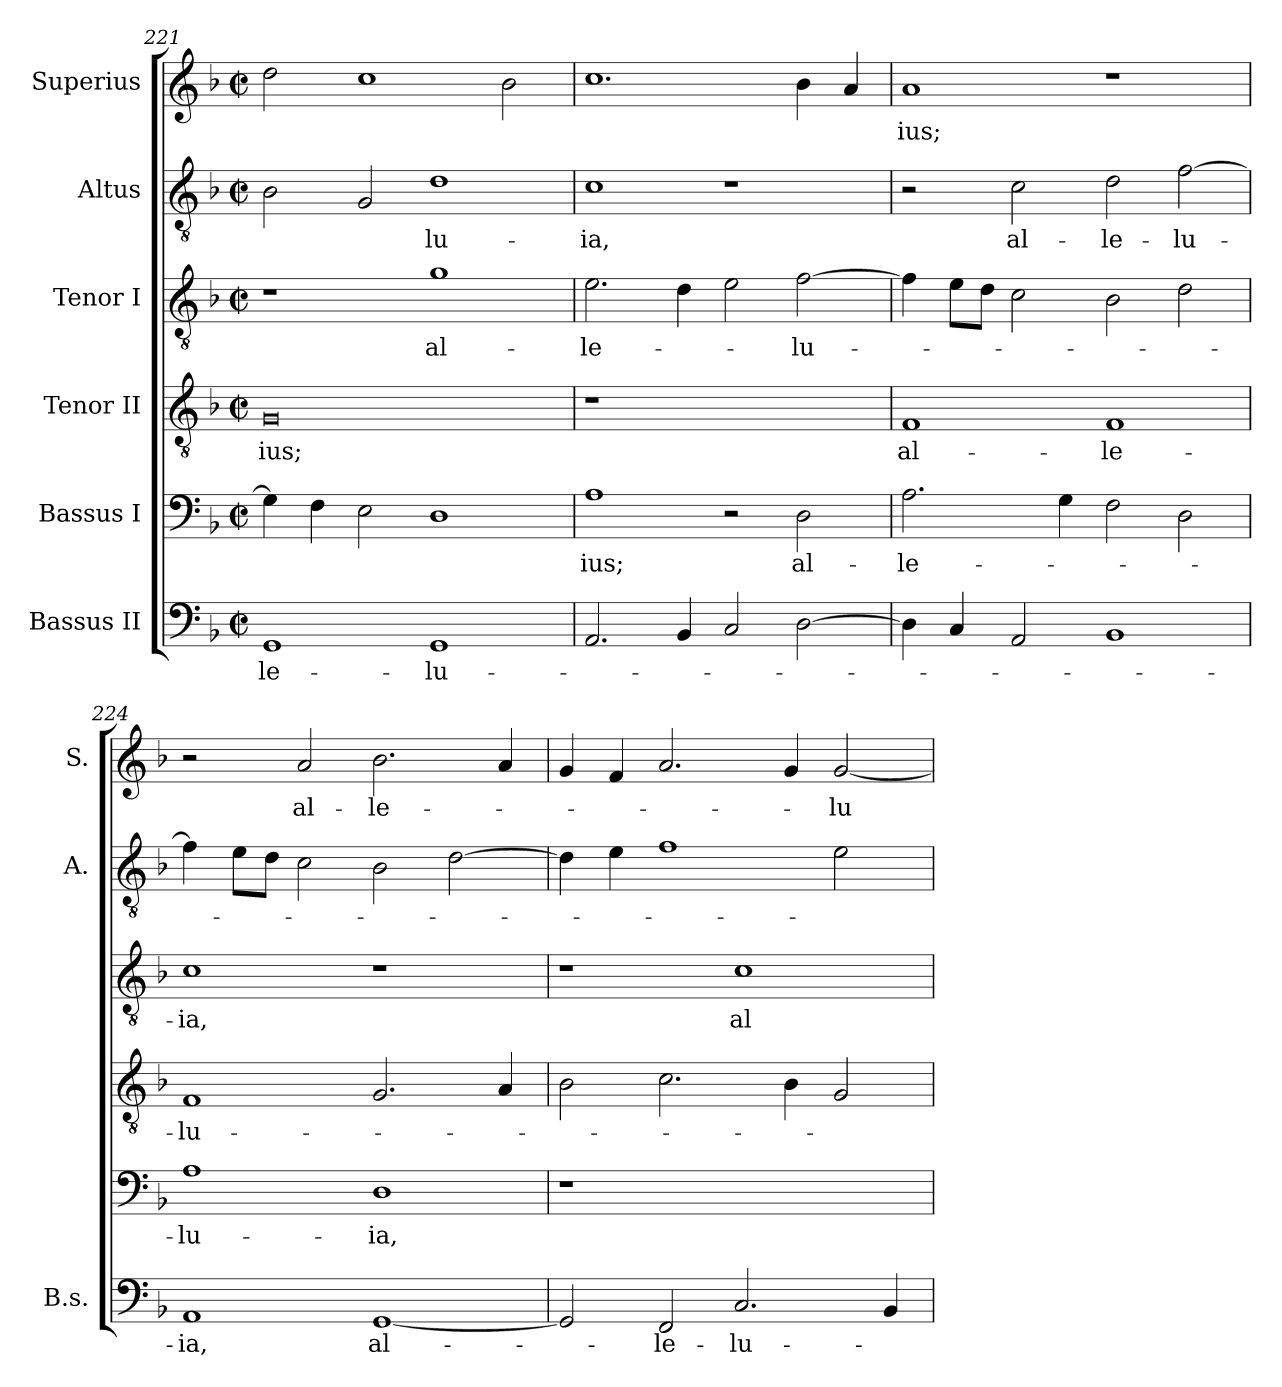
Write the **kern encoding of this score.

**kern	**text	**kern	**text	**kern	**text	**kern	**text	**kern	**text	**kern	**text
*part6	*part6	*part5	*part5	*part4	*part4	*part3	*part3	*part2	*part2	*part1	*part1
*staff6	*staff6	*staff5	*staff5	*staff4	*staff4	*staff3	*staff3	*staff2	*staff2	*staff1	*staff1
*I"Bassus II	*	*I"Bassus I	*	*I"Tenor II	*	*I"Tenor I	*	*I"Altus	*	*I"Superius	*
*I'B.s.	*	*	*	*	*	*	*	*I'A.	*	*I'S.	*
*clefF4	*	*clefF4	*	*clefGv2	*	*clefGv2	*	*clefGv2	*	*clefG2	*
*	*	*	*	*ITrd7c12	*	*ITrd7c12	*	*ITrd7c12	*	*	*
*k[b-]	*	*k[b-]	*	*k[b-]	*	*k[b-]	*	*k[b-]	*	*k[b-]	*
*F:	*	*F:	*	*F:	*	*F:	*	*F:	*	*F:	*
*M2/2	*	*M2/2	*	*M2/2	*	*M2/2	*	*M2/2	*	*M2/2	*
*met(c|)	*	*met(c|)	*	*met(c|)	*	*met(c|)	*	*met(c|)	*	*met(c|)	*
=221	=221	=221	=221	=221	=221	=221	=221	=221	=221	=221	=221
!	!LO:LY:b:color=#000000	!	!	!	!	!	!	!	!	!	!
!	!	!	!	!	!LO:LY:b:color=#000000	!	!	!	!	!	!
1GGi	-le-	4Gi\]	.	0GGi	-ius;	1r	.	2BB-i\	.	2ddi\	.
.	.	4Fi\	.	.	.	.	.	.	.	.	.
.	.	2Ei\	.	.	.	.	.	2GGi/	.	1cci	.
!	!LO:LY:b:color=#000000	!	!	!	!	!	!	!	!	!	!
!	!	!	!	!	!	!	!LO:LY:b:color=#000000	!	!	!	!
!	!	!	!	!	!	!	!	!	!LO:LY:b:color=#000000	!	!
1GGi	-lu-	1Di	.	.	.	1Gi	al-	1Di	-lu-	.	.
.	.	.	.	.	.	.	.	.	.	2b-i\	.
=222	=222	=222	=222	=222	=222	=222	=222	=222	=222	=222	=222
!	!	!	!LO:LY:b:color=#000000	!LO:N:vis=1	!	!	!	!	!	!	!
!	!	!	!	!	!	!	!LO:LY:b:color=#000000	!	!	!	!
!	!	!	!	!	!	!	!	!	!LO:LY:b:color=#000000	!	!
2.AAi/	.	1Ai	-ius;	1r	.	2.Ei\	-le-	1Ci	-ia,	1.cci	.
4BB-i/	.	.	.	.	.	4Di\	.	.	.	.	.
2Ci/	.	2r	.	1ryy	.	2Ei\	.	1r	.	.	.
!	!	!	!LO:LY:b:color=#000000	!	!	!	!	!	!	!	!
!	!	!	!	!	!	!	!LO:LY:b:color=#000000	!	!	!	!
[>2Di\	.	2Di\	al-	.	.	[>2Fi\	-lu-	.	.	4b-i\	.
.	.	.	.	.	.	.	.	.	.	4ai/	.
=223	=223	=223	=223	=223	=223	=223	=223	=223	=223	=223	=223
!	!	!	!LO:LY:b:color=#000000	!	!	!	!	!	!	!	!
!	!	!	!	!	!LO:LY:b:color=#000000	!	!	!	!	!	!
!	!	!	!	!	!	!	!	!	!	!	!LO:LY:b:color=#000000
4Di\]	.	2.Ai\	-le-	1FFi	al-	4Fi\]	.	2r	.	1ai	-ius;
4Ci/	.	.	.	.	.	8Ei\L	.	.	.	.	.
.	.	.	.	.	.	8Di\J	.	.	.	.	.
!	!	!	!	!	!	!	!	!	!LO:LY:b:color=#000000	!	!
2AAi/	.	.	.	.	.	2Ci\	.	2Ci\	al-	.	.
.	.	4Gi\	.	.	.	.	.	.	.	.	.
!	!	!	!	!	!LO:LY:b:color=#000000	!	!	!	!	!	!
!	!	!	!	!	!	!	!	!	!LO:LY:b:color=#000000	!	!
1BB-i	.	2Fi\	.	1FFi	-le-	2BB-i\	.	2Di\	-le-	1r	.
!	!	!	!	!	!	!	!	!	!LO:LY:b:color=#000000	!	!
.	.	2Di\	.	.	.	2Di\	.	[>2Fi\	-lu-	.	.
!!LO:LB:g=z
=224	=224	=224	=224	=224	=224	=224	=224	=224	=224	=224	=224
!	!LO:LY:b:color=#000000	!	!	!	!	!	!	!	!	!	!
!	!	!	!LO:LY:b:color=#000000	!	!	!	!	!	!	!	!
!	!	!	!	!	!LO:LY:b:color=#000000	!	!	!	!	!	!
!	!	!	!	!	!	!	!LO:LY:b:color=#000000	!	!	!	!
1AAi	-ia,	1Ai	-lu-	1FFi	-lu-	1Ci	-ia,	4Fi\]	.	2r	.
.	.	.	.	.	.	.	.	8Ei\L	.	.	.
.	.	.	.	.	.	.	.	8Di\J	.	.	.
!	!	!	!	!	!	!	!	!	!	!	!LO:LY:b:color=#000000
.	.	.	.	.	.	.	.	2Ci\	.	2ai/	al-
!	!LO:LY:b:color=#000000	!	!	!	!	!	!	!	!	!	!
!	!	!	!LO:LY:b:color=#000000	!	!	!	!	!	!	!	!
!	!	!	!	!	!	!	!	!	!	!	!LO:LY:b:color=#000000
[<1GGi	al-	1Di	-ia,	2.GGi/	.	1r	.	2BB-i\	.	2.b-i\	-le-
.	.	.	.	.	.	.	.	[>2Di\	.	.	.
.	.	.	.	4AAi/	.	.	.	.	.	4ai/	.
=225	=225	=225	=225	=225	=225	=225	=225	=225	=225	=225	=225
!	!	!LO:N:vis=1	!	!	!	!	!	!	!	!	!
2GGi/]	.	1r	.	2BB-i\	.	1r	.	4Di\]	.	4gi/	.
.	.	.	.	.	.	.	.	4Ei\	.	4fi/	.
!	!LO:LY:b:color=#000000	!	!	!	!	!	!	!	!	!	!
2FFi/	-le-	.	.	2.Ci\	.	.	.	1Fi	.	2.ai/	.
!	!LO:LY:b:color=#000000	!	!	!	!	!	!	!	!	!	!
!	!	!	!	!	!	!	!LO:LY:b:color=#000000	!	!	!	!
2.Ci/	-lu-	1ryy	.	.	.	1Ci	al-	.	.	.	.
.	.	.	.	4BB-i\	.	.	.	.	.	4gi/	.
!	!	!	!	!	!	!	!	!	!	!	!LO:LY:b:color=#000000
.	.	.	.	2GGi/	.	.	.	2Ei\	.	[<2gi/	-lu-
4BB-i/	.	.	.	.	.	.	.	.	.	.	.
=	=	=	=	=	=	=	=	=	=	=	=
*-	*-	*-	*-	*-	*-	*-	*-	*-	*-	*-	*-
